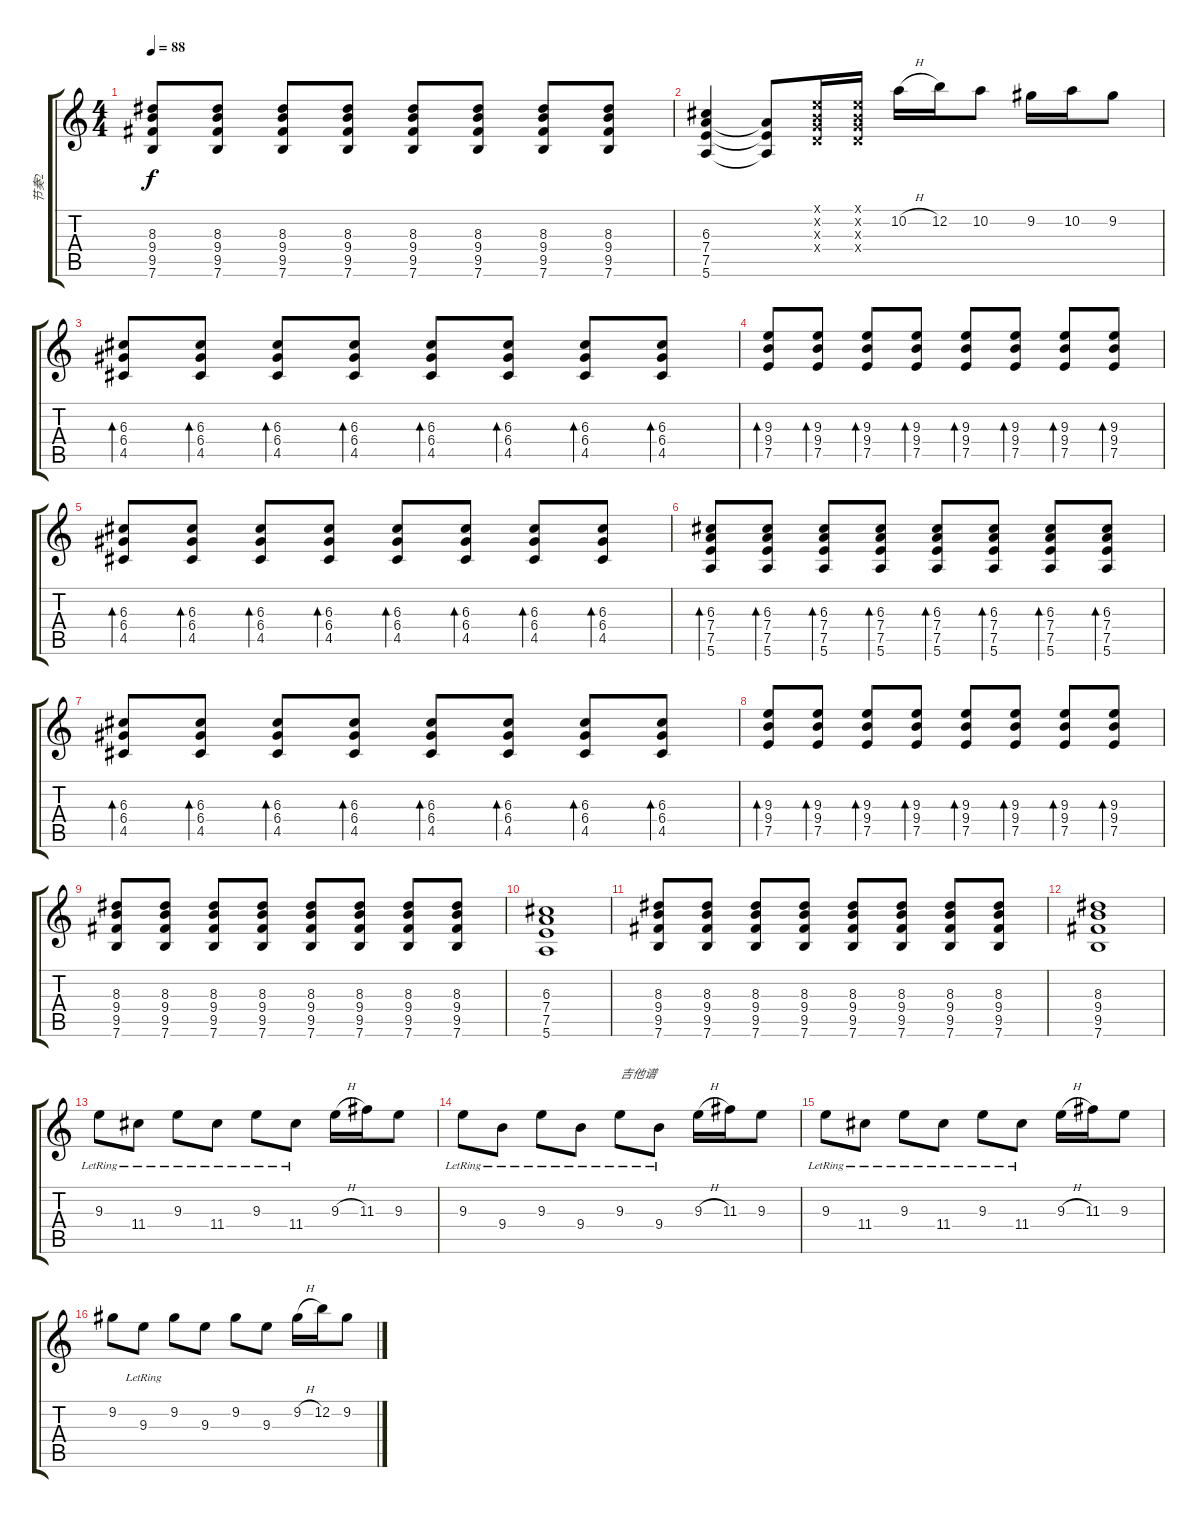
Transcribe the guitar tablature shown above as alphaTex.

\track ("节奏2" "节奏2") {instrument distortionguitar}
\staff {score tabs}
\tuning (E4 B3 G3 D3 A2 E2) {hide}
\ts (4 4)
\tempo 88
\clef g2
\ks c
(8.3 9.4 9.5 7.6).8{dy f} (8.3 9.4 9.5 7.6).8 (8.3 9.4 9.5 7.6).8 (8.3 9.4 9.5 7.6).8 (8.3 9.4 9.5 7.6).8 (8.3 9.4 9.5 7.6).8 (8.3 9.4 9.5 7.6).8 (8.3 9.4 9.5 7.6).8 |
(6.3 7.4 7.5 5.6).4 (7.4{t} 7.5{t} 5.6{t}).8 (0.1{x} 0.2{x} 0.3{x} 0.4{x}).16 (0.1{x} 0.2{x} 0.3{x} 0.4{x}).16 10.2{h}.16 12.2.16 10.2.8 9.2.16 10.2.16 9.2.8 |
(6.3 6.4 4.5).8{bd 30} (6.3 6.4 4.5).8{bd 30} (6.3 6.4 4.5).8{bd 30} (6.3 6.4 4.5).8{bd 30} (6.3 6.4 4.5).8{bd 30} (6.3 6.4 4.5).8{bd 30} (6.3 6.4 4.5).8{bd 30} (6.3 6.4 4.5).8{bd 30} |
(9.3 9.4 7.5).8{bd 30} (9.3 9.4 7.5).8{bd 30} (9.3 9.4 7.5).8{bd 30} (9.3 9.4 7.5).8{bd 30} (9.3 9.4 7.5).8{bd 30} (9.3 9.4 7.5).8{bd 30} (9.3 9.4 7.5).8{bd 30} (9.3 9.4 7.5).8{bd 30} |
(6.3 6.4 4.5).8{bd 30} (6.3 6.4 4.5).8{bd 30} (6.3 6.4 4.5).8{bd 30} (6.3 6.4 4.5).8{bd 30} (6.3 6.4 4.5).8{bd 30} (6.3 6.4 4.5).8{bd 30} (6.3 6.4 4.5).8{bd 30} (6.3 6.4 4.5).8{bd 30} |
(6.3 7.4 7.5 5.6).8{bd 30} (6.3 7.4 7.5 5.6).8{bd 30} (6.3 7.4 7.5 5.6).8{bd 30} (6.3 7.4 7.5 5.6).8{bd 30} (6.3 7.4 7.5 5.6).8{bd 30} (6.3 7.4 7.5 5.6).8{bd 30} (6.3 7.4 7.5 5.6).8{bd 30} (6.3 7.4 7.5 5.6).8{bd 30} |
(6.3 6.4 4.5).8{bd 30} (6.3 6.4 4.5).8{bd 30} (6.3 6.4 4.5).8{bd 30} (6.3 6.4 4.5).8{bd 30} (6.3 6.4 4.5).8{bd 30} (6.3 6.4 4.5).8{bd 30} (6.3 6.4 4.5).8{bd 30} (6.3 6.4 4.5).8{bd 30} |
(9.3 9.4 7.5).8{bd 30} (9.3 9.4 7.5).8{bd 30} (9.3 9.4 7.5).8{bd 30} (9.3 9.4 7.5).8{bd 30} (9.3 9.4 7.5).8{bd 30} (9.3 9.4 7.5).8{bd 30} (9.3 9.4 7.5).8{bd 30} (9.3 9.4 7.5).8{bd 30} |
(8.3 9.4 9.5 7.6).8 (8.3 9.4 9.5 7.6).8 (8.3 9.4 9.5 7.6).8 (8.3 9.4 9.5 7.6).8 (8.3 9.4 9.5 7.6).8 (8.3 9.4 9.5 7.6).8 (8.3 9.4 9.5 7.6).8 (8.3 9.4 9.5 7.6).8 |
(6.3 7.4 7.5 5.6).1 |
(8.3 9.4 9.5 7.6).8 (8.3 9.4 9.5 7.6).8 (8.3 9.4 9.5 7.6).8 (8.3 9.4 9.5 7.6).8 (8.3 9.4 9.5 7.6).8 (8.3 9.4 9.5 7.6).8 (8.3 9.4 9.5 7.6).8 (8.3 9.4 9.5 7.6).8 |
(8.3 9.4 9.5 7.6).1 |
9.3{lr}.8 11.4{lr}.8 9.3{lr}.8 11.4{lr}.8 9.3{lr}.8 11.4{lr}.8 9.3{h}.16 11.3.16 9.3.8 |
9.3{lr}.8 9.4{lr}.8 9.3{lr}.8 9.4{lr}.8 9.3{lr}.8{txt "吉他谱"} 9.4{lr}.8 9.3{h}.16 11.3.16 9.3.8 |
9.3{lr}.8 11.4{lr}.8 9.3{lr}.8 11.4{lr}.8 9.3{lr}.8 11.4{lr}.8 9.3{h}.16 11.3.16 9.3.8 |
9.2.8 9.3{lr}.8 9.2.8 9.3.8 9.2.8 9.3.8 9.2{h}.16 12.2.16 9.2.8
